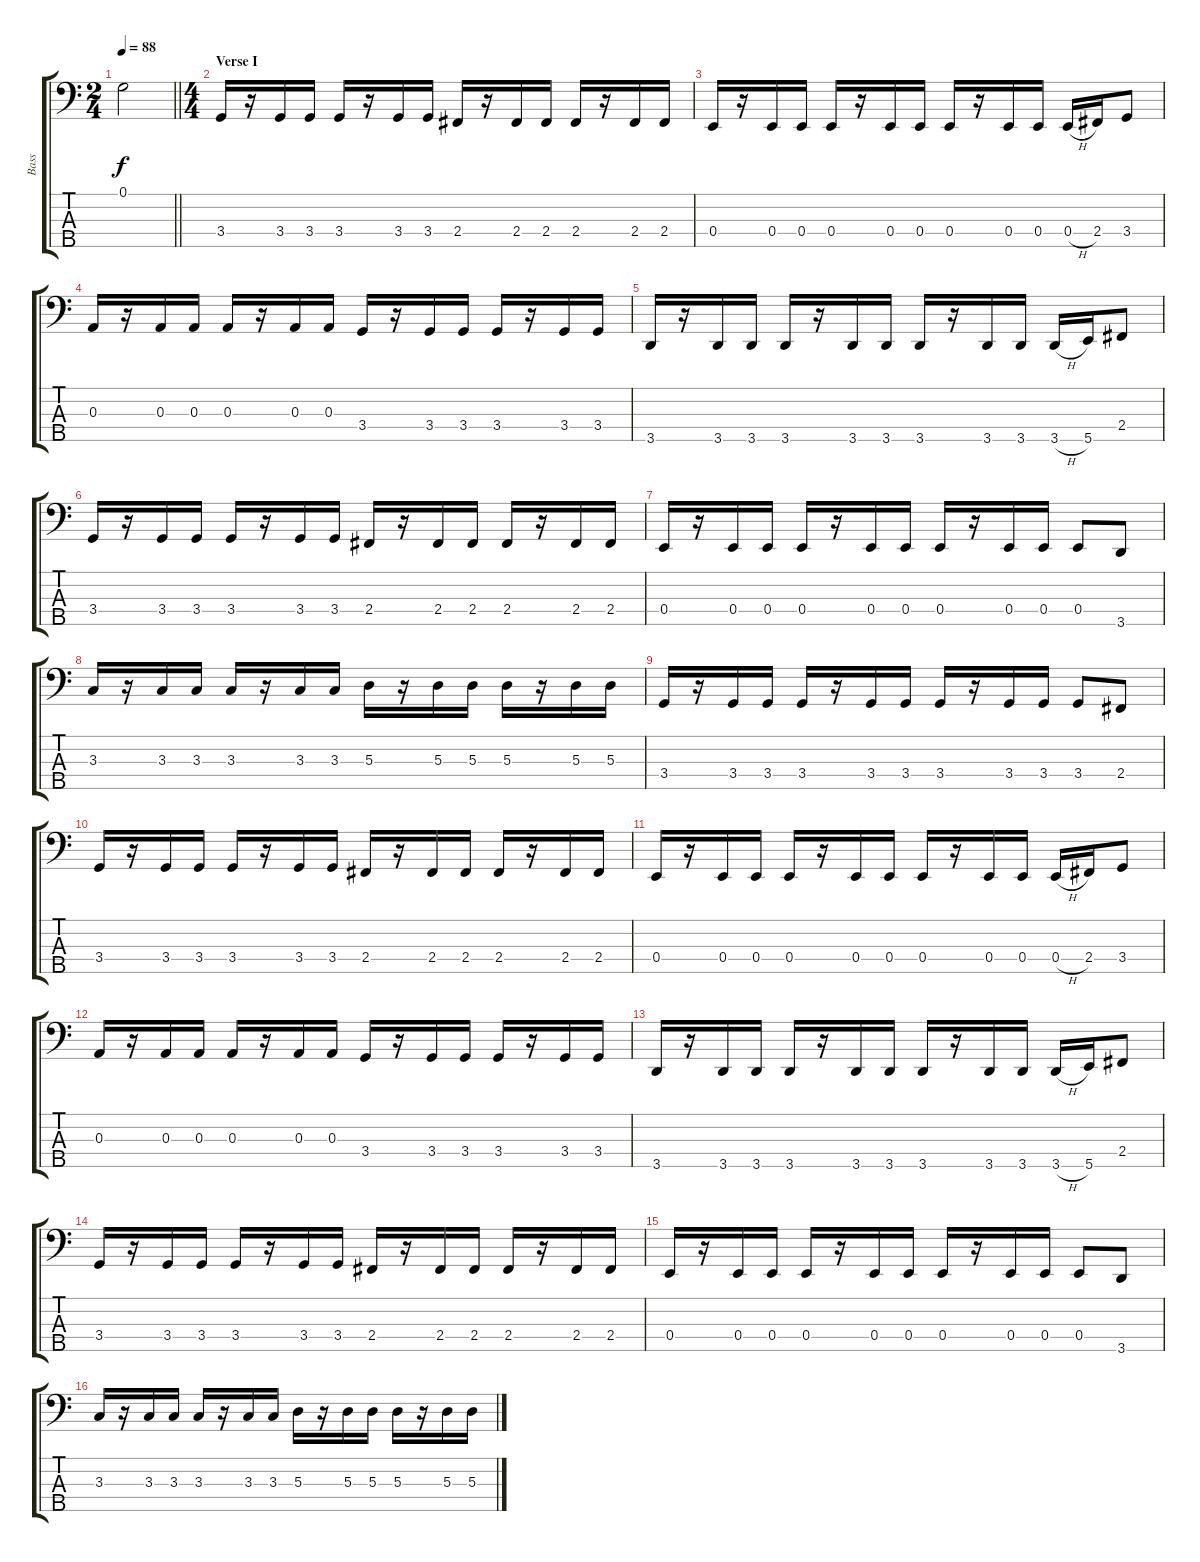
\track ("Bass" "Bass") {instrument electricbassfinger}
\staff {score tabs}
\tuning (G2 D2 A1 E1 B0) {hide}
\ts (2 4)
\tempo 88
\clef f4
\barLineRight lightlight
\ks c
0.1.2{dy f} |
\ts (4 4)
\section ("" "Verse I")
3.4.16 r.16 3.4.16 3.4.16 3.4.16 r.16 3.4.16 3.4.16 2.4.16 r.16 2.4.16 2.4.16 2.4.16 r.16 2.4.16 2.4.16 |
0.4.16 r.16 0.4.16 0.4.16 0.4.16 r.16 0.4.16 0.4.16 0.4.16 r.16 0.4.16 0.4.16 0.4{h}.16 2.4.16 3.4.8 |
0.3.16 r.16 0.3.16 0.3.16 0.3.16 r.16 0.3.16 0.3.16 3.4.16 r.16 3.4.16 3.4.16 3.4.16 r.16 3.4.16 3.4.16 |
3.5.16 r.16 3.5.16 3.5.16 3.5.16 r.16 3.5.16 3.5.16 3.5.16 r.16 3.5.16 3.5.16 3.5{h}.16 5.5.16 2.4.8 |
3.4.16 r.16 3.4.16 3.4.16 3.4.16 r.16 3.4.16 3.4.16 2.4.16 r.16 2.4.16 2.4.16 2.4.16 r.16 2.4.16 2.4.16 |
0.4.16 r.16 0.4.16 0.4.16 0.4.16 r.16 0.4.16 0.4.16 0.4.16 r.16 0.4.16 0.4.16 0.4.8 3.5.8 |
3.3.16 r.16 3.3.16 3.3.16 3.3.16 r.16 3.3.16 3.3.16 5.3.16 r.16 5.3.16 5.3.16 5.3.16 r.16 5.3.16 5.3.16 |
3.4.16 r.16 3.4.16 3.4.16 3.4.16 r.16 3.4.16 3.4.16 3.4.16 r.16 3.4.16 3.4.16 3.4.8 2.4.8 |
3.4.16 r.16 3.4.16 3.4.16 3.4.16 r.16 3.4.16 3.4.16 2.4.16 r.16 2.4.16 2.4.16 2.4.16 r.16 2.4.16 2.4.16 |
0.4.16 r.16 0.4.16 0.4.16 0.4.16 r.16 0.4.16 0.4.16 0.4.16 r.16 0.4.16 0.4.16 0.4{h}.16 2.4.16 3.4.8 |
0.3.16 r.16 0.3.16 0.3.16 0.3.16 r.16 0.3.16 0.3.16 3.4.16 r.16 3.4.16 3.4.16 3.4.16 r.16 3.4.16 3.4.16 |
3.5.16 r.16 3.5.16 3.5.16 3.5.16 r.16 3.5.16 3.5.16 3.5.16 r.16 3.5.16 3.5.16 3.5{h}.16 5.5.16 2.4.8 |
3.4.16 r.16 3.4.16 3.4.16 3.4.16 r.16 3.4.16 3.4.16 2.4.16 r.16 2.4.16 2.4.16 2.4.16 r.16 2.4.16 2.4.16 |
0.4.16 r.16 0.4.16 0.4.16 0.4.16 r.16 0.4.16 0.4.16 0.4.16 r.16 0.4.16 0.4.16 0.4.8 3.5.8 |
3.3.16 r.16 3.3.16 3.3.16 3.3.16 r.16 3.3.16 3.3.16 5.3.16 r.16 5.3.16 5.3.16 5.3.16 r.16 5.3.16 5.3.16
